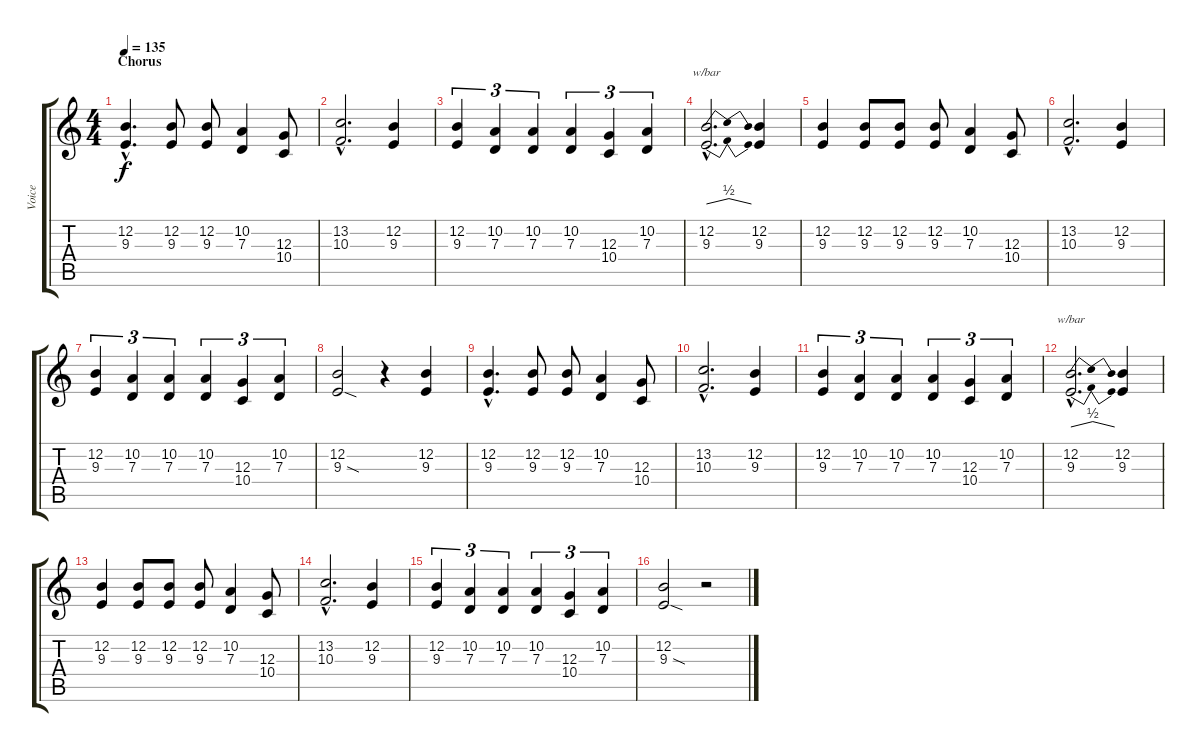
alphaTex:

\track ("Voice" "Voice") {instrument lead6voice}
\staff {score tabs}
\tuning (E4 B3 G3 D3 A2 E2) {hide}
\ts (4 4)
\section ("" "Chorus")
\tempo 135
\clef g2
\ks c
(12.2{hac} 9.3{hac}).4{d dy f} (12.2 9.3).8 (12.2 9.3).8 (10.2 7.3).4 (12.3 10.4).8 |
(13.2{hac} 10.3{hac}).2{d} (12.2 9.3).4 |
(12.2 9.3).4{tu (3 2)} (10.2 7.3).4{tu (3 2)} (10.2 7.3).4{tu (3 2)} (10.2 7.3).4{tu (3 2)} (12.3 10.4).4{tu (3 2)} (10.2 7.3).4{tu (3 2)} |
(12.2{hac} 9.3{hac}).2{d tbe (dip default 0 0 50 2 60 0)} (12.2 9.3).4 |
(12.2 9.3).4 (12.2 9.3).8 (12.2 9.3).8 (12.2 9.3).8 (10.2 7.3).4 (12.3 10.4).8 |
(13.2{hac} 10.3{hac}).2{d} (12.2 9.3).4 |
(12.2 9.3).4{tu (3 2)} (10.2 7.3).4{tu (3 2)} (10.2 7.3).4{tu (3 2)} (10.2 7.3).4{tu (3 2)} (12.3 10.4).4{tu (3 2)} (10.2 7.3).4{tu (3 2)} |
(12.2 9.3{sod}).2 r.4 (12.2 9.3).4 |
(12.2{hac} 9.3{hac}).4{d} (12.2 9.3).8 (12.2 9.3).8 (10.2 7.3).4 (12.3 10.4).8 |
(13.2{hac} 10.3{hac}).2{d} (12.2 9.3).4 |
(12.2 9.3).4{tu (3 2)} (10.2 7.3).4{tu (3 2)} (10.2 7.3).4{tu (3 2)} (10.2 7.3).4{tu (3 2)} (12.3 10.4).4{tu (3 2)} (10.2 7.3).4{tu (3 2)} |
(12.2{hac} 9.3{hac}).2{d tbe (dip default 0 0 50 2 60 0)} (12.2 9.3).4 |
(12.2 9.3).4 (12.2 9.3).8 (12.2 9.3).8 (12.2 9.3).8 (10.2 7.3).4 (12.3 10.4).8 |
(13.2{hac} 10.3{hac}).2{d} (12.2 9.3).4 |
(12.2 9.3).4{tu (3 2)} (10.2 7.3).4{tu (3 2)} (10.2 7.3).4{tu (3 2)} (10.2 7.3).4{tu (3 2)} (12.3 10.4).4{tu (3 2)} (10.2 7.3).4{tu (3 2)} |
(12.2 9.3{sod}).2 r.2
